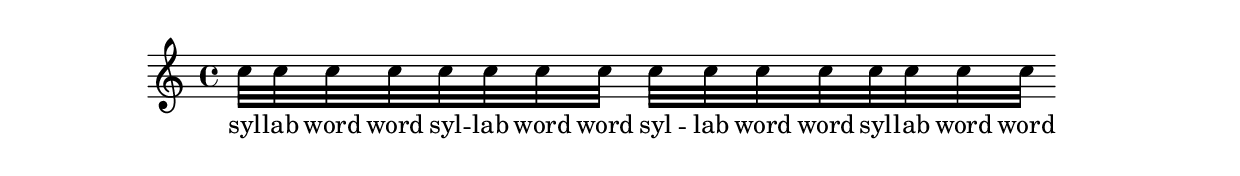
%% DO NOT EDIT this file manually; it is automatically
%% generated from LSR http://lsr.dsi.unimi.it
%% Make any changes in LSR itself, or in Documentation/snippets/new/ ,
%% and then run scripts/auxiliar/makelsr.py
%%
%% This file is in the public domain.
\version "2.14.2"

\header {
%% Translation of GIT committish: 30339cb3706f6399c84607426988b25f79b4998c
  texidocfr = "
LilyPond n'imprimera de tiret entre deux syllabes que s'il juge qu'il y
a suffisamment d'espace.  Ce comportement peut être modifié grâce à la
propriété @code{minimum-distance} de @code{LyricHyphen}.

"
  doctitlefr = "Impression forcée de tirets entre syllabes"

  lsrtags = "vocal-music"


%% Translation of GIT committish: b482c3e5b56c3841a88d957e0ca12964bd3e64fa
  texidoces = "

Si LilyPond no cree que haya sitio suficiente para un guión separador
de sílabas, lo omitirá.  Se puede sobreescribir este comportamiento
con la propiedad @code{minimum-distance} de @code{LyricHyphen}.

"
  doctitlees = "Forzar la visibilidad de los guiones separadores de sílabas"



  texidoc = "
If LilyPond does not think there is space for a hyphen, it will be
omitted.  The behaviour can be overridden with the
@code{minimum-distance} property of @code{LyricHyphen}.

"
  doctitle = "Forcing hyphens to be shown"
} % begin verbatim


\relative c'' {
  c32 c c c
  c32 c c c
  c32 c c c
  c32 c c c
}
\addlyrics {
  syl -- lab word word
  \override LyricHyphen #'minimum-distance = #1.0
  syl -- lab word word
  \override LyricHyphen #'minimum-distance = #2.0
  syl -- lab word word
  \revert LyricHyphen #'minimum-distance
  syl -- lab word word
}
